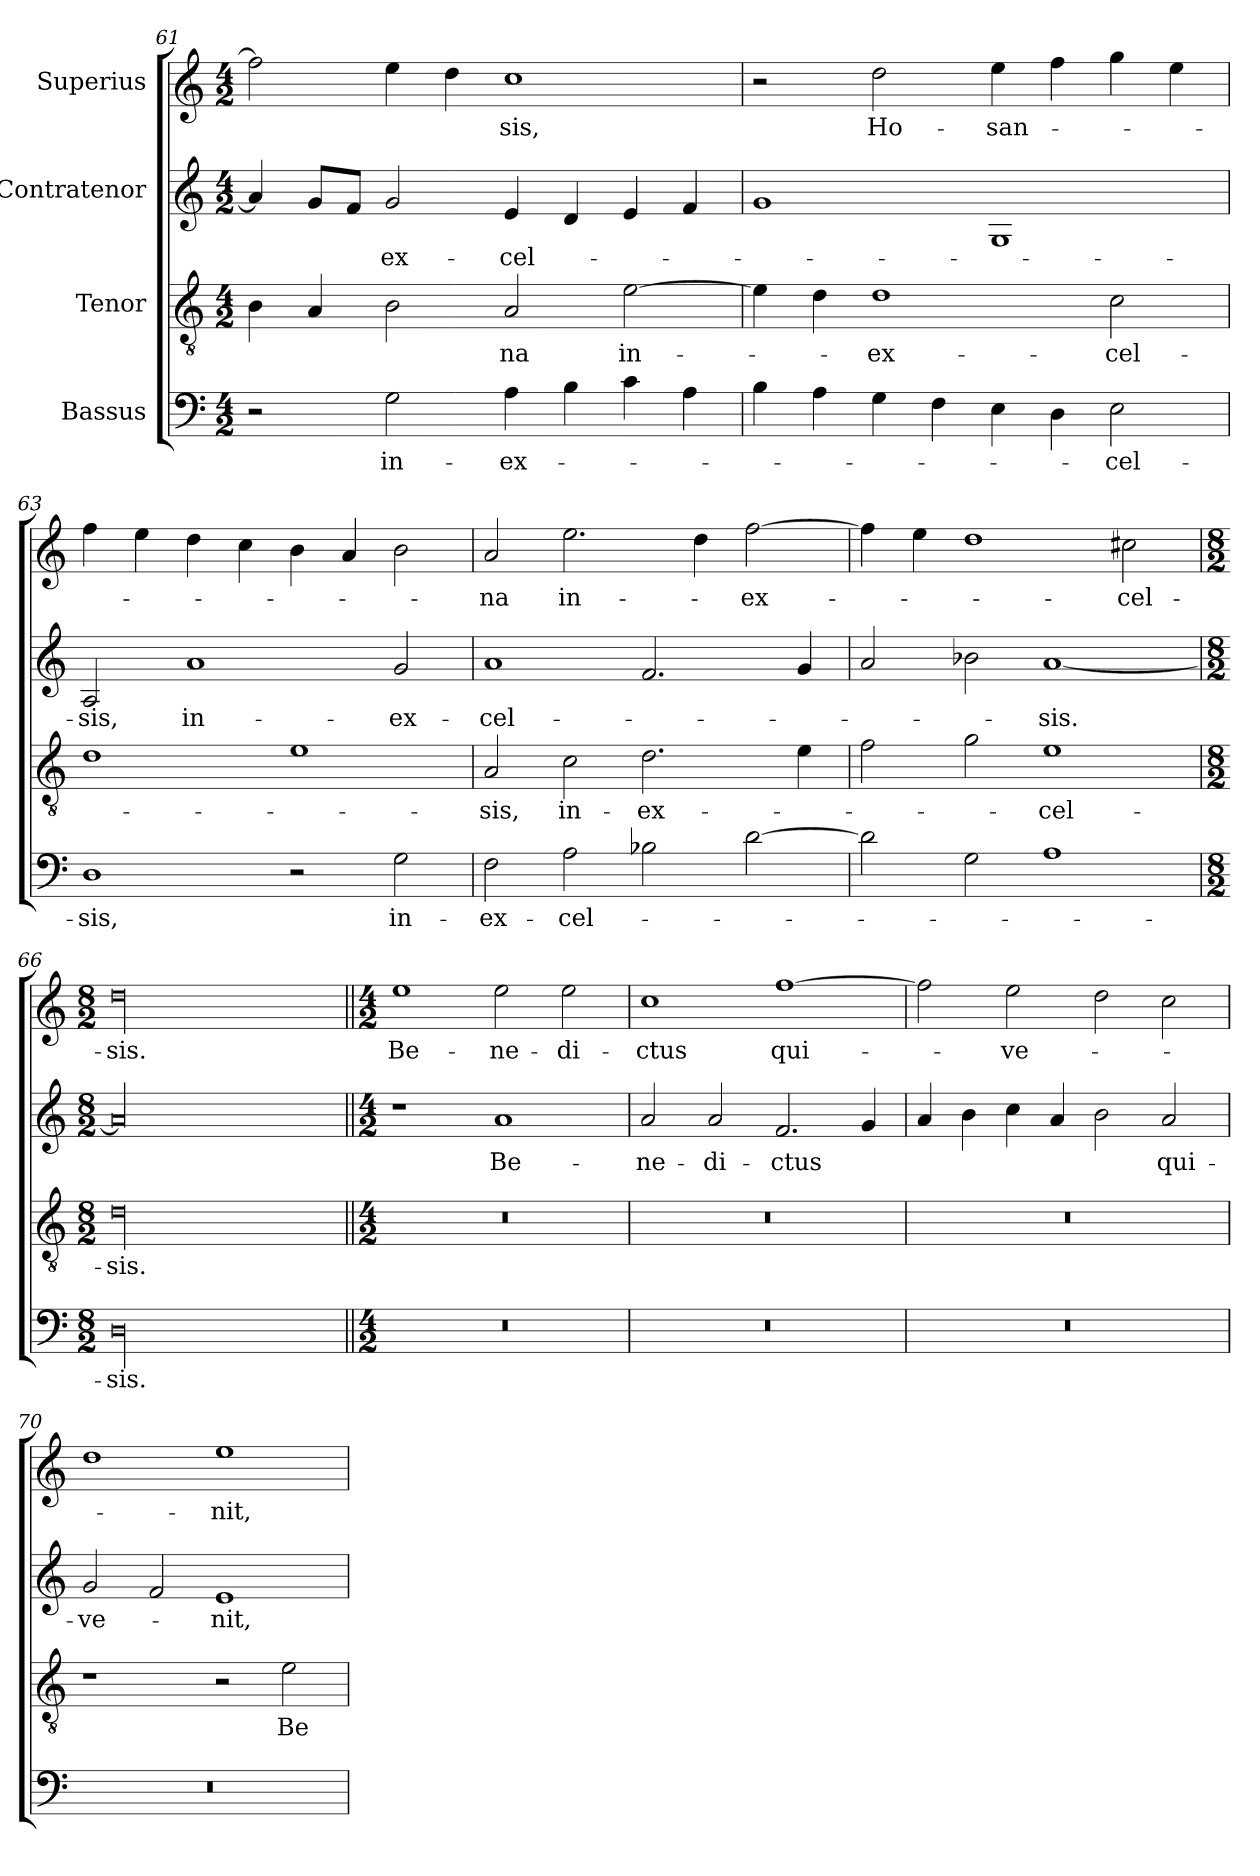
**kern	**text	**kern	**text	**kern	**text	**kern	**text
*part4	*part4	*part3	*part3	*part2	*part2	*part1	*part1
*staff4	*staff4	*staff3	*staff3	*staff2	*staff2	*staff1	*staff1
*I"Bassus	*	*I"Tenor	*	*I"Contratenor	*	*I"Superius	*
*clefF4	*	*clefGv2	*	*clefG2	*	*clefG2	*
*k[]	*	*k[]	*	*k[]	*	*k[]	*
*M4/2	*	*M4/2	*	*M4/2	*	*M4/2	*
=61	=61	=61	=61	=61	=61	=61	=61
2r	.	4B\	.	4a/]	.	2ff\]	.
.	.	4A/	.	8g/L	.	.	.
.	.	.	.	8f/J	.	.	.
2G\	in-	2B\	.	2g/	ex-	4ee\	.
.	.	.	.	.	.	4dd\	.
4A\	ex-	2A/	-na	4e/	-cel-	1cc\	-sis,
4B\	.	.	.	4d/	.	.	.
4c\	.	[2e\	in-	4e/	.	.	.
4A\	.	.	.	4f/	.	.	.
=62	=62	=62	=62	=62	=62	=62	=62
4B\	.	4e\]	.	1g/	.	2r	.
4A\	.	4d\	.	.	.	.	.
4G\	.	1d\	ex-	.	.	2dd\	Ho-
4F\	.	.	.	.	.	.	.
4E\	.	.	.	1G/	.	4ee\	-san-
4D\	.	.	.	.	.	4ff\	.
2E\	-cel-	2c\	-cel-	.	.	4gg\	.
.	.	.	.	.	.	4ee\	.
=63	=63	=63	=63	=63	=63	=63	=63
1D\	-sis,	1d\	.	2A/	-sis,	4ff\	.
.	.	.	.	.	.	4ee\	.
.	.	.	.	1a/	in-	4dd\	.
.	.	.	.	.	.	4cc\	.
2r	.	1e\	.	.	.	4b\	.
.	.	.	.	.	.	4a/	.
2G\	in-	.	.	2g/	ex-	2b\	.
=64	=64	=64	=64	=64	=64	=64	=64
2F\	ex-	2A/	-sis,	1a/	-cel-	2a/	-na
2A\	-cel-	2c\	in-	.	.	2.ee\	in-
2B-X\	.	2.d\	ex-	2.f/	.	.	.
.	.	.	.	.	.	4dd\	.
[2d\	.	.	.	.	.	[2ff\	ex-
.	.	4e\	.	4g/	.	.	.
=65	=65	=65	=65	=65	=65	=65	=65
2d\]	.	2f\	.	2a/	.	4ff\]	.
.	.	.	.	.	.	4ee\	.
2G\	.	2g\	.	2b-X\	.	1dd\	.
1A\	.	1e\	-cel-	[1a/	-sis.	.	.
.	.	.	.	.	.	2cc#X\	-cel-
=66	=66	=66	=66	=66	=66	=66	=66
*M8/2	*	*M8/2	*	*M8/2	*	*M8/2	*
00D\	-sis.	00d\	-sis.	00a/]	.	00dd\	-sis.
=67||	=67||	=67||	=67||	=67||	=67||	=67||	=67||
*M4/2	*	*M4/2	*	*M4/2	*	*M4/2	*
0r	.	0r	.	1r	.	1ee\	Be-
.	.	.	.	1a/	Be-	2ee\	-ne-
.	.	.	.	.	.	2ee\	-di-
=68	=68	=68	=68	=68	=68	=68	=68
0r	.	0r	.	2a/	-ne-	1cc\	-ctus
.	.	.	.	2a/	-di-	.	.
.	.	.	.	2.f/	-ctus	[1ff\	qui-
.	.	.	.	4g/	.	.	.
=69	=69	=69	=69	=69	=69	=69	=69
0r	.	0r	.	4a/	.	2ff\]	.
.	.	.	.	4b\	.	.	.
.	.	.	.	4cc\	.	2ee\	ve-
.	.	.	.	4a/	.	.	.
.	.	.	.	2b\	.	2dd\	.
.	.	.	.	2a/	qui-	2cc\	.
=70	=70	=70	=70	=70	=70	=70	=70
0r	.	1r	.	2g/	ve-	1dd\	.
.	.	.	.	2f/	.	.	.
.	.	2r	.	1e/	-nit,	1ee\	-nit,
.	.	2e\	Be-	.	.	.	.
=	=	=	=	=	=	=	=
*-	*-	*-	*-	*-	*-	*-	*-
